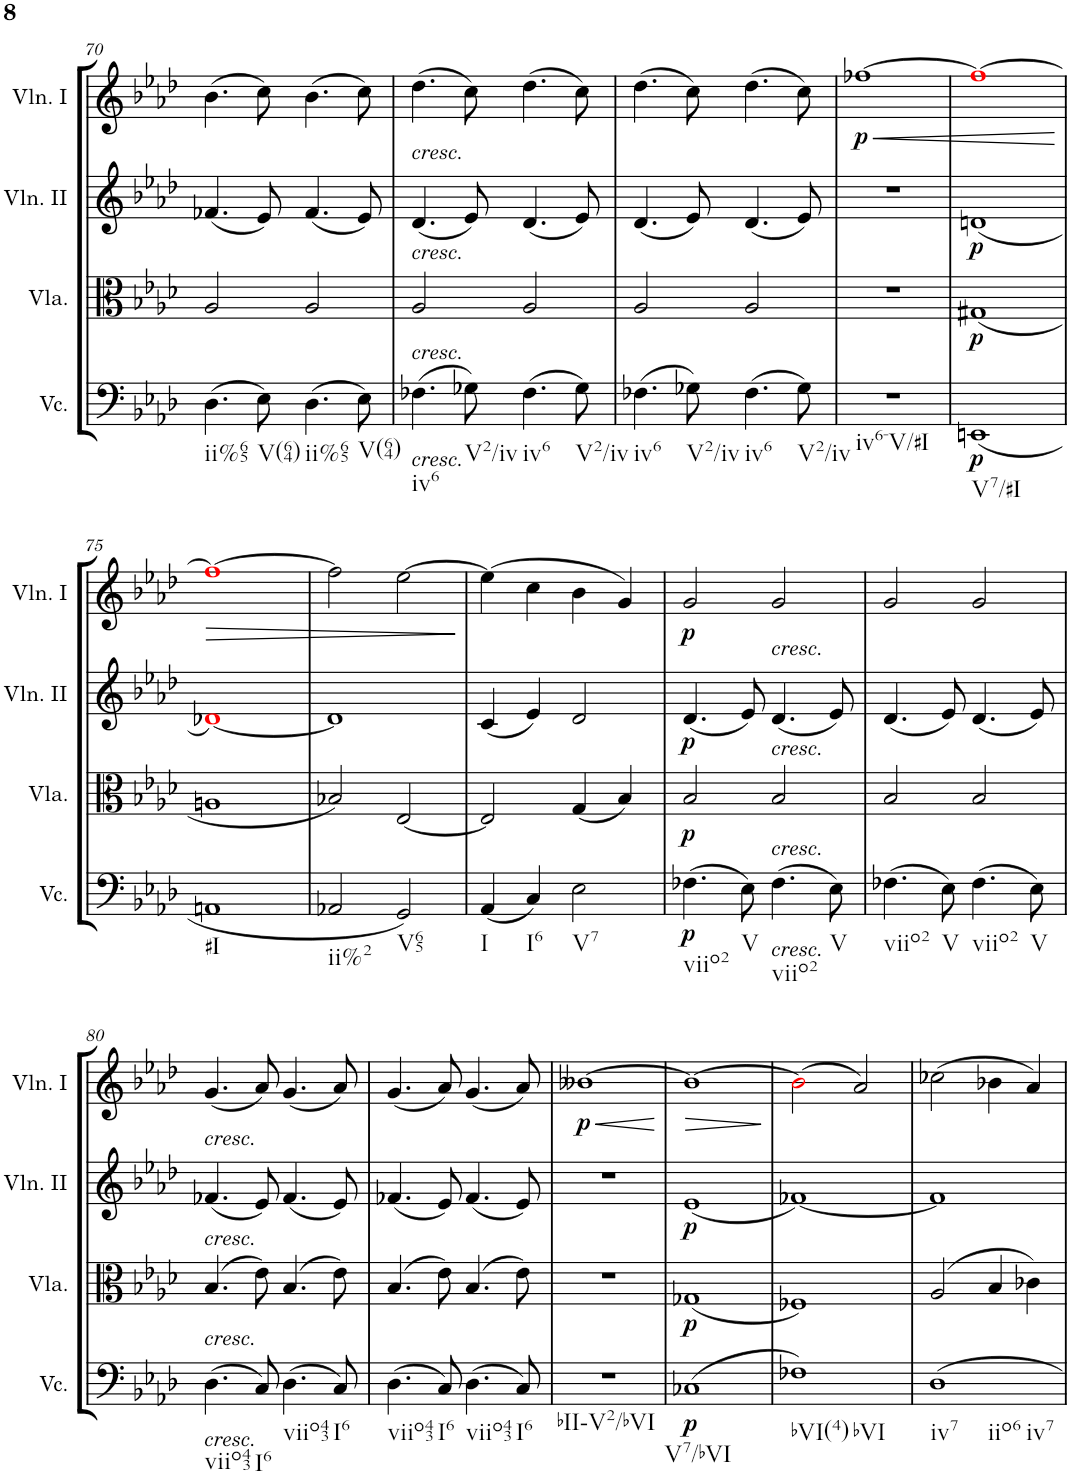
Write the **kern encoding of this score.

**kern	**dynam	**kern	**dynam	**kern	**dynam	**kern	**dynam
*part4	*part4	*part3	*part3	*part2	*part2	*part1	*part1
*staff4	*staff4	*staff3	*staff3	*staff2	*staff2	*staff1	*staff1
*I"Violoncello	*	*I"Viola	*	*I"Violino II	*	*I"Violino I	*
*I'Vc.	*	*I'Vla.	*	*I'Vln. II	*	*I'Vln. I	*
!!LO:PB:g=z
*clefF4	*	*clefC3	*	*clefG2	*	*clefG2	*
*k[b-e-a-d-]	*	*k[b-e-a-d-]	*	*k[b-e-a-d-]	*	*k[b-e-a-d-]	*
*M2/2	*	*M2/2	*	*M2/2	*	*M2/2	*
*met(c|)	*	*met(c|)	*	*met(c|)	*	*met(c|)	*
=70	=70	=70	=70	=70	=70	=70	=70
!LO:TX:b:t=ii%65	!	!	!	!	!	!	!
(4.D-\	.	2A-/	.	(4.f-X/	.	(4.b-\	.
!LO:TX:b:t=V(64)	!	!	!	!	!	!	!
8E-\)	.	.	.	8e-/)	.	8cc\)	.
!LO:TX:b:t=ii%65	!	!	!	!	!	!	!
(4.D-\	.	2A-/	.	(4.f-/	.	(4.b-\	.
!LO:TX:b:t=V(64)	!	!	!	!	!	!	!
8E-\)	.	.	.	8e-/)	.	8cc\)	.
=71	=71	=71	=71	=71	=71	=71	=71
!	!	!	!	!	!	!LO:TX:b:i:t=cresc.	!
!	!	!	!	!LO:TX:b:i:t=cresc.	!	!	!
!	!	!LO:TX:b:i:t=cresc.	!	!	!	!	!
!LO:TX:b:i:t=cresc.	!	!	!	!	!	!	!
!LO:TX:b:t=iv6	!	!	!	!	!	!	!
(4.F-X\	.	2A-/	.	(4.d-/	.	(4.dd-\	.
!LO:TX:b:t=V2/iv	!	!	!	!	!	!	!
8G-X\)	.	.	.	8e-/)	.	8cc\)	.
!LO:TX:b:t=iv6	!	!	!	!	!	!	!
(4.F-\	.	2A-/	.	(4.d-/	.	(4.dd-\	.
!LO:TX:b:t=V2/iv	!	!	!	!	!	!	!
8G-\)	.	.	.	8e-/)	.	8cc\)	.
=72	=72	=72	=72	=72	=72	=72	=72
!LO:TX:b:t=iv6	!	!	!	!	!	!	!
(4.F-X\	.	2A-/	.	(4.d-/	.	(4.dd-\	.
!LO:TX:b:t=V2/iv	!	!	!	!	!	!	!
8G-X\)	.	.	.	8e-/)	.	8cc\)	.
!LO:TX:b:t=iv6	!	!	!	!	!	!	!
(4.F-\	.	2A-/	.	(4.d-/	.	(4.dd-\	.
!LO:TX:b:t=V2/iv	!	!	!	!	!	!	!
8G-\)	.	.	.	8e-/)	.	8cc\)	.
=73	=73	=73	=73	=73	=73	=73	=73
!LO:TX:b:t=iv6-V/#I	!	!	!	!	!	!	!
!	!	!	!	!	!	!	!LO:HP:b
!	!	!	!	!	!	!	!LO:DY:n=1:b
1r	.	1r	.	1r	.	[1ff-X	< p
=74	=74	=74	=74	=74	=74	=74	=74
!LO:TX:b:t=V7/#I	!	!	!	!	!	!	!
!	!LO:DY:b	!	!LO:DY:b	!	!LO:DY:b	!	!
(<1EEn	p	(<1G#X	p	(1dn	p	1ff-i_	.
.	.	.	.	.	.	.	[
!!LO:LB:g=z
=75	=75	=75	=75	=75	=75	=75	=75
!LO:TX:b:t=#I	!	!	!	!	!	!	!
!	!	!	!	!	!	!	!LO:HP:b
1AAn	.	1An	.	[1d-Xi)	.	1ff-i_	>
=76	=76	=76	=76	=76	=76	=76	=76
!LO:TX:b:t=ii%2	!	!	!	!	!	!	!
2AA-X/	.	2B-X/)	.	1d-]	.	2ff-\]	.
!LO:TX:b:t=V65	!	!	!	!	!	!	!
2GG/)	.	[2E-/	.	.	.	[2ee-\	.
.	.	.	.	.	.	.	]
=77	=77	=77	=77	=77	=77	=77	=77
!LO:TX:b:t=I	!	!	!	!	!	!	!
(4AA-/	.	2E-/]	.	(4c/	.	(4ee-\]	.
!LO:TX:b:t=I6	!	!	!	!	!	!	!
4C/)	.	.	.	4e-/)	.	4cc\	.
!LO:TX:b:t=V7	!	!	!	!	!	!	!
2E-\	.	(4G/	.	2d-/	.	4b-\	.
.	.	4B-/)	.	.	.	4g/)	.
=78	=78	=78	=78	=78	=78	=78	=78
!LO:TX:b:t=viio2	!	!	!	!	!	!	!
!	!LO:DY:b	!	!LO:DY:b	!	!LO:DY:b	!	!LO:DY:b
(4.F-X\	p	2B-/	p	(4.d-/	p	2g/	p
!LO:TX:b:t=V	!	!	!	!	!	!	!
8E-\)	.	.	.	8e-/)	.	.	.
!	!	!	!	!	!	!LO:TX:b:i:t=cresc.	!
!	!	!	!	!LO:TX:b:i:t=cresc.	!	!	!
!	!	!LO:TX:b:i:t=cresc.	!	!	!	!	!
!LO:TX:b:i:t=cresc.	!	!	!	!	!	!	!
!LO:TX:b:t=viio2	!	!	!	!	!	!	!
(4.F-\	.	2B-/	.	(4.d-/	.	2g/	.
!LO:TX:b:t=V	!	!	!	!	!	!	!
8E-\)	.	.	.	8e-/)	.	.	.
=79	=79	=79	=79	=79	=79	=79	=79
!LO:TX:b:t=viio2	!	!	!	!	!	!	!
(4.F-X\	.	2B-/	.	(4.d-/	.	2g/	.
!LO:TX:b:t=V	!	!	!	!	!	!	!
8E-\)	.	.	.	8e-/)	.	.	.
!LO:TX:b:t=viio2	!	!	!	!	!	!	!
(4.F-\	.	2B-/	.	(4.d-/	.	2g/	.
!LO:TX:b:t=V	!	!	!	!	!	!	!
8E-\)	.	.	.	8e-/)	.	.	.
!!LO:LB:g=z
=80	=80	=80	=80	=80	=80	=80	=80
!	!	!	!	!	!	!LO:TX:b:i:t=cresc.	!
!	!	!	!	!LO:TX:b:i:t=cresc.	!	!	!
!	!	!LO:TX:b:i:t=cresc.	!	!	!	!	!
!LO:TX:b:i:t=cresc.	!	!	!	!	!	!	!
!LO:TX:b:t=viio43	!	!	!	!	!	!	!
(4.D-\	.	(4.B-/	.	(4.f-X/	.	(4.g/	.
!LO:TX:b:t=I6	!	!	!	!	!	!	!
8C/)	.	8e-\)	.	8e-/)	.	8a-/)	.
!LO:TX:b:t=viio43	!	!	!	!	!	!	!
(4.D-\	.	(4.B-/	.	(4.f-/	.	(4.g/	.
!LO:TX:b:t=I6	!	!	!	!	!	!	!
8C/)	.	8e-\)	.	8e-/)	.	8a-/)	.
=81	=81	=81	=81	=81	=81	=81	=81
!LO:TX:b:t=viio43	!	!	!	!	!	!	!
(4.D-\	.	(4.B-/	.	(4.f-X/	.	(4.g/	.
!LO:TX:b:t=I6	!	!	!	!	!	!	!
8C/)	.	8e-\)	.	8e-/)	.	8a-/)	.
!LO:TX:b:t=viio43	!	!	!	!	!	!	!
(4.D-\	.	(4.B-/	.	(4.f-/	.	(4.g/	.
!LO:TX:b:t=I6	!	!	!	!	!	!	!
8C/)	.	8e-\)	.	8e-/)	.	8a-/)	.
=82	=82	=82	=82	=82	=82	=82	=82
!LO:TX:b:t=bII-V2/bVI	!	!	!	!	!	!	!
!	!	!	!	!	!	!	!LO:HP:b
!	!	!	!	!	!	!	!LO:DY:n=1:b
1r	.	1r	.	1r	.	[1b--X	< p
.	.	.	.	.	.	.	[
=83	=83	=83	=83	=83	=83	=83	=83
!LO:TX:b:t=V7/bVI	!	!	!	!	!	!	!
!	!LO:DY:b	!	!LO:DY:b	!	!LO:DY:b	!	!LO:HP:b
(1C-X	p	(1G-X	p	(1e-	p	1b--_	>
.	.	.	.	.	.	.	]
=84	=84	=84	=84	=84	=84	=84	=84
!LO:TX:b:t=bVI(4)	!	!	!	!	!	!	!
!LO:TX:b:t=bVI	!	!	!	!	!	!	!
1F-X)	.	1F-X)	.	[1f-X)	.	(2b--i\]	.
.	.	.	.	.	.	2a-/)	.
=85	=85	=85	=85	=85	=85	=85	=85
!LO:TX:b:t=iv7	!	!	!	!	!	!	!
!LO:TX:b:t=iio6	!	!	!	!	!	!	!
!LO:TX:b:t=iv7	!	!	!	!	!	!	!
1D-	.	(2A-/	.	1f-]	.	(2cc-X\	.
.	.	4B-/	.	.	.	4b-X\	.
.	.	4c-X\)	.	.	.	4a-/)	.
=	=	=	=	=	=	=	=
*-	*-	*-	*-	*-	*-	*-	*-
